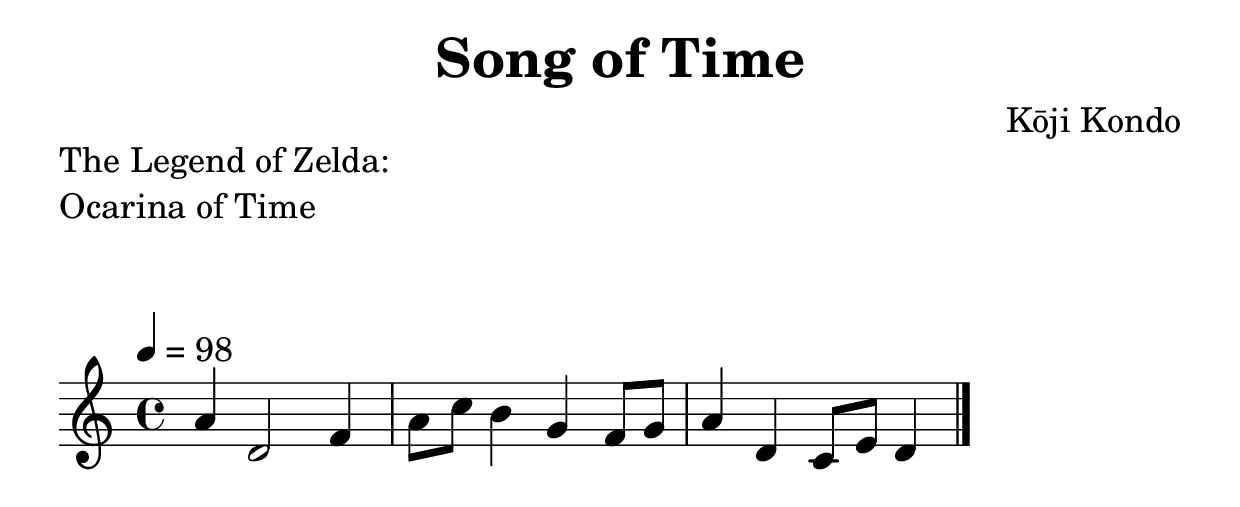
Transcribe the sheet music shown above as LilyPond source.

\version "2.20.0"

\header {
  title = "Song of Time"
  piece = \markup \left-column { "The Legend of Zelda:" "Ocarina of Time" }
}

\include "header.ily"

song = \relative c'' {
  \tempo 4 = 98
  \time 4/4

  a'4 d,2 f4 | % 1
  a8 c b4 g f8 g | % 2
  a4 d, c8 e d4 \bar "|." % 3
}

\include "articulate.ly"

staff = \new Staff \with { midiInstrument = "ocarina" } {
  \clef "treble^8"
  \song
}

\score {
  \staff

  \layout {
    \context {
      \Score
      \omit ClefModifier
    }
  }
}

\score {
  \unfoldRepeats \articulate \staff

  \midi {}
}

